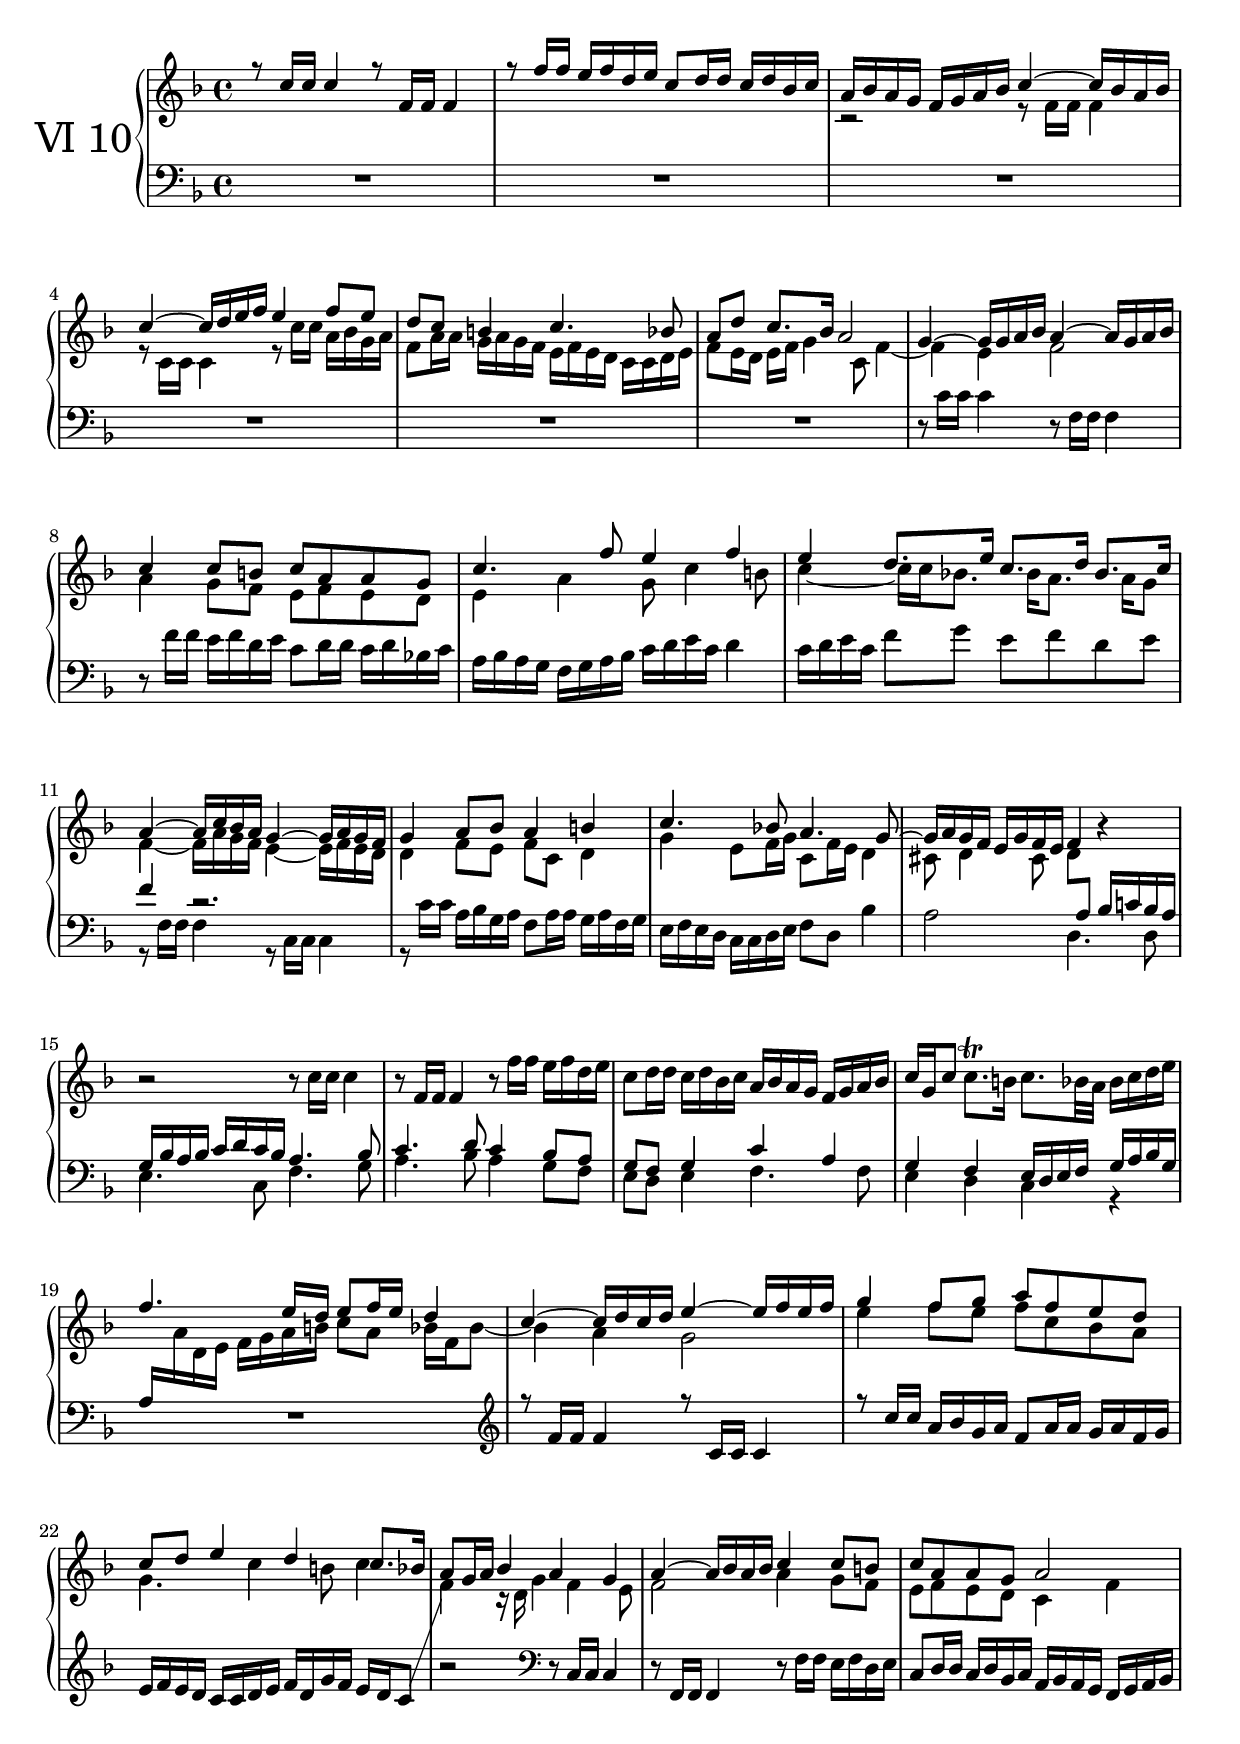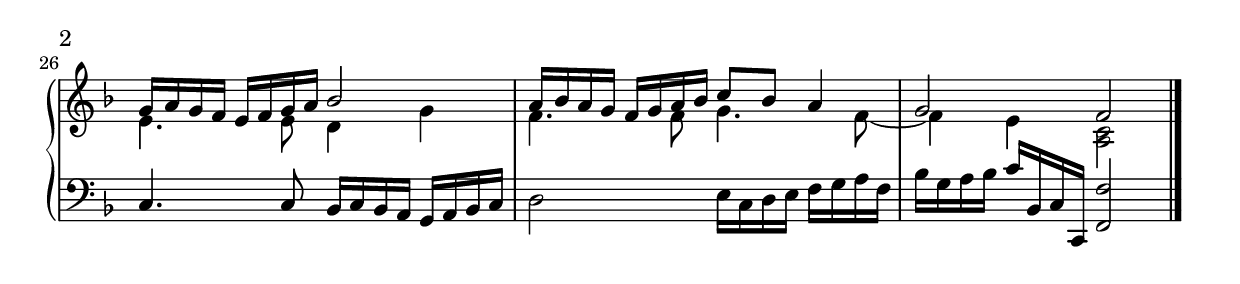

soprx = \relative c''
{
	\key f \major
	r8 c16 c c4 r8 f,16 f f4 |
	r8 f'16 f e f d e c8 d16 d c d bes c |
	a bes a g f g a bes c4 ~ c16 bes a bes |
	c4 ~ c16 d e f e4 f8 e |
	d c b4 c4. bes8 |
	a d c8. bes16 a2 |
	g4 ~ g16 g a bes a4 ~ a16 g a bes |
	c4 c8 b c a a g |
	c4. f8 e4 f |
	e d8. e16 c8. d16 bes8. c16 |
	a4 ~ a16 c bes a g4 ~ g16 a g f |
	g4 a8 bes a4 b |
	c4. bes8 a4. g8 ~|
	g16 a g f e g f e f4 \oneVoice r |
	r2 r8 c'16 c c4 |
	r8 f,16 f f4 r8 f'16 f e f d e |
	c8 d16 d c d bes c a bes a g f g a bes |
	c g c8 c8.\trill b16 c8. bes32 a bes16 c d e |
	\voiceOne f4. e16 d e8 f16 e d4 |
	c ~ c16 d c d e4 ~ e16 f e f |
	g4 f8 g a f e d |
	c d e4 d c8. bes16 |
	a8 g16 a bes4 a g |
	a ~ a16 bes a bes c4 c8 b |
	c a a g a2 |
	g16 a g f e f g a bes2 |
	a16 bes a g f g a bes c8 bes a4 |
	g2 f |
	\bar "|."
}

altox = \relative c'
{
	%\showStaffSwitch
	s1 | 
	s1 | 
	r2 r8 f16 f f4 |
	r8 c16 c c4 r8 c'16 c a bes g a |
	f8 a16 a g a g f e f e d c c d e |
	f8 e16 d e f g4 c,8 f4 ~|
	f e f2 |
	a4 g8 f e f e d |
	e4 a g8 c4 b8 |
	c4 ~ c16[ c bes8.] bes16[ a8.] a16[ g8] |
	f4 ~ f16 a g f e4 ~ e16 f e d |
	d4 f8 e f c d4 |
	g e8 f16 g c,8 f16 e d4 |
	cis8 d4 cis8 d \change Staff="down" \voiceOne a bes16 c bes a |
	g bes a bes c d c bes a4. bes8 |
	c4. d8 c4 bes8 a |
	g f g4 c a |
	g f e16 d e f g a bes g |
	a \change Staff="up" \voiceTwo a' d, e f g a b c8 a bes16 f bes8 ~|
	bes4 a g2 |
	e'4 f8 e f c bes a |
	g4. c4 b8 c4 |
}

tenorx = \relative c'
{
	\showStaffSwitch
	\clef bass
	\oneVoice R1 | 
	R1 | 
	R1 | 
	R1 | 
	R1 | 
	R1 | 
	r8 c16 c c4 r8 f,16 f f4 |
	r8 f'16 f e f d e c8 d16 d c d bes c |
	a bes a g f g a bes c d e c d4 |
	c16 d e c f8 g e f d e |
	\voiceOne f4 r2. |
	s1 |
	s1 |
	s1 |
	s1 |
	s1 |
	s1 |
	s1 |
	s1 |
	\clef treble
	r8 f16 f f4 r8 c16 c c4 |
	r8 c'16 c a bes g a f8 a16 a g a f g |
	e f e d c c d e f d g f e d c8 |
	\change Staff = "up" \voiceTwo
	f4 r16 d g4 f e8 |
	f2 a4 g8 f |
	e f e d c4 f |
	e4. e8 d4 g |
	f4. f8 g4. f8 ~|
	f4 e <c a>2 |
}

bassx = \relative c
{
	\key f \major
	s1 | 
	s1 | 
	s1 | 
	s1 | 
	s1 | 
	s1 | 
	s1 | 
	s1 | 
	s1 | 
	s1 | 
	r8 f16 f f4 r8 c16 c c4 |
	r8 c'16 c a bes g a f8 a16 a g a f g |
	e f e d c c d e f8 d bes'4 |
	a2 d,4. d8 |
	e4. c8 f4. g8 |
	a4. bes8 a4 g8 f |
	e d e4 f4. f8 |
	e4 d c r |
	\oneVoice R1 |
	s1 |
	s1 |
	s1 |
	
	r2 \clef bass r8 c16 c c4 |
	r8 f,16 f f4 r8 f'16 f e f d e |
	c8 d16 d c d bes c a bes a g f g a bes |
	c4. c8 bes16 c bes a g a bes c |
	d2 e16 c d e f g a f |
	bes g a bes c bes, c c, <f f'>2
}

\include "merge.ly"
\score
{
	\new PianoStaff <<
		\accidentalStyle "piano"

		\set PianoStaff.instrumentName = # "Ⅵ 10"
		\new Staff = "up" << { \soprx } \\ {\altox} >>
		\new Staff = "down" << {\tenorx } \\ {\bassx} >>
	>>
	\layout 
	{
		\context { \PianoStaff \override InstrumentName #'font-size = #5  }
		\context { \Staff \consists #merge-rests-engraver }
		\context { \Staff \consists #merge-mmrests-engraver }
		\context 
		{
			\Score
			\override SpacingSpanner.common-shortest-duration = #(ly:make-moment 1/8)
		}
	}
	\midi {\tempo 4=100}
}